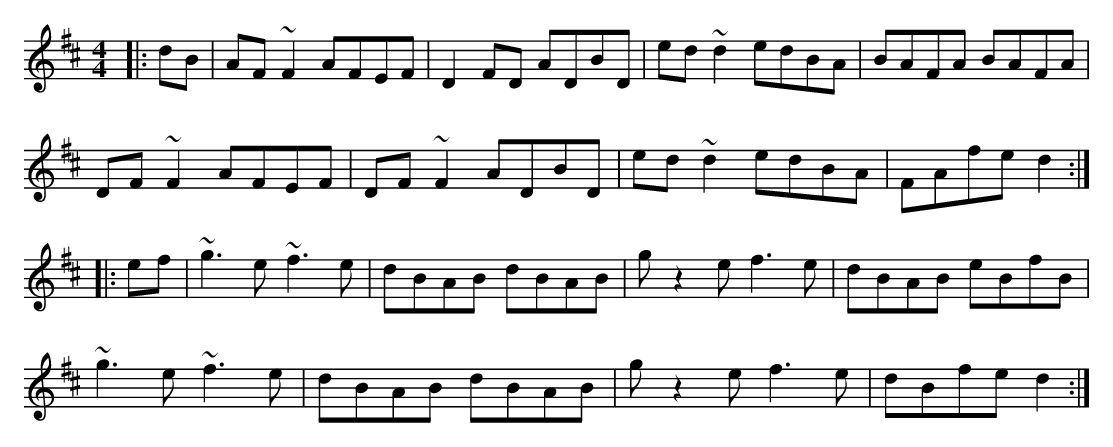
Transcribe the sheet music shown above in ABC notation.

X:1
M:4/4
K:D
|:dB|AF~F2 AFEF|D2FD ADBD|ed~d2 edBA|BAFA BAFA|
DF~F2 AFEF|DF~F2 ADBD|ed~d2 edBA|FAfe d2:|
|:ef|~g3e ~f3e|dBAB dBAB|gz2ef3e|dBAB eBfB|
~g3e ~f3e|dBAB dBAB|gz2ef3e|dBfe d2:|
